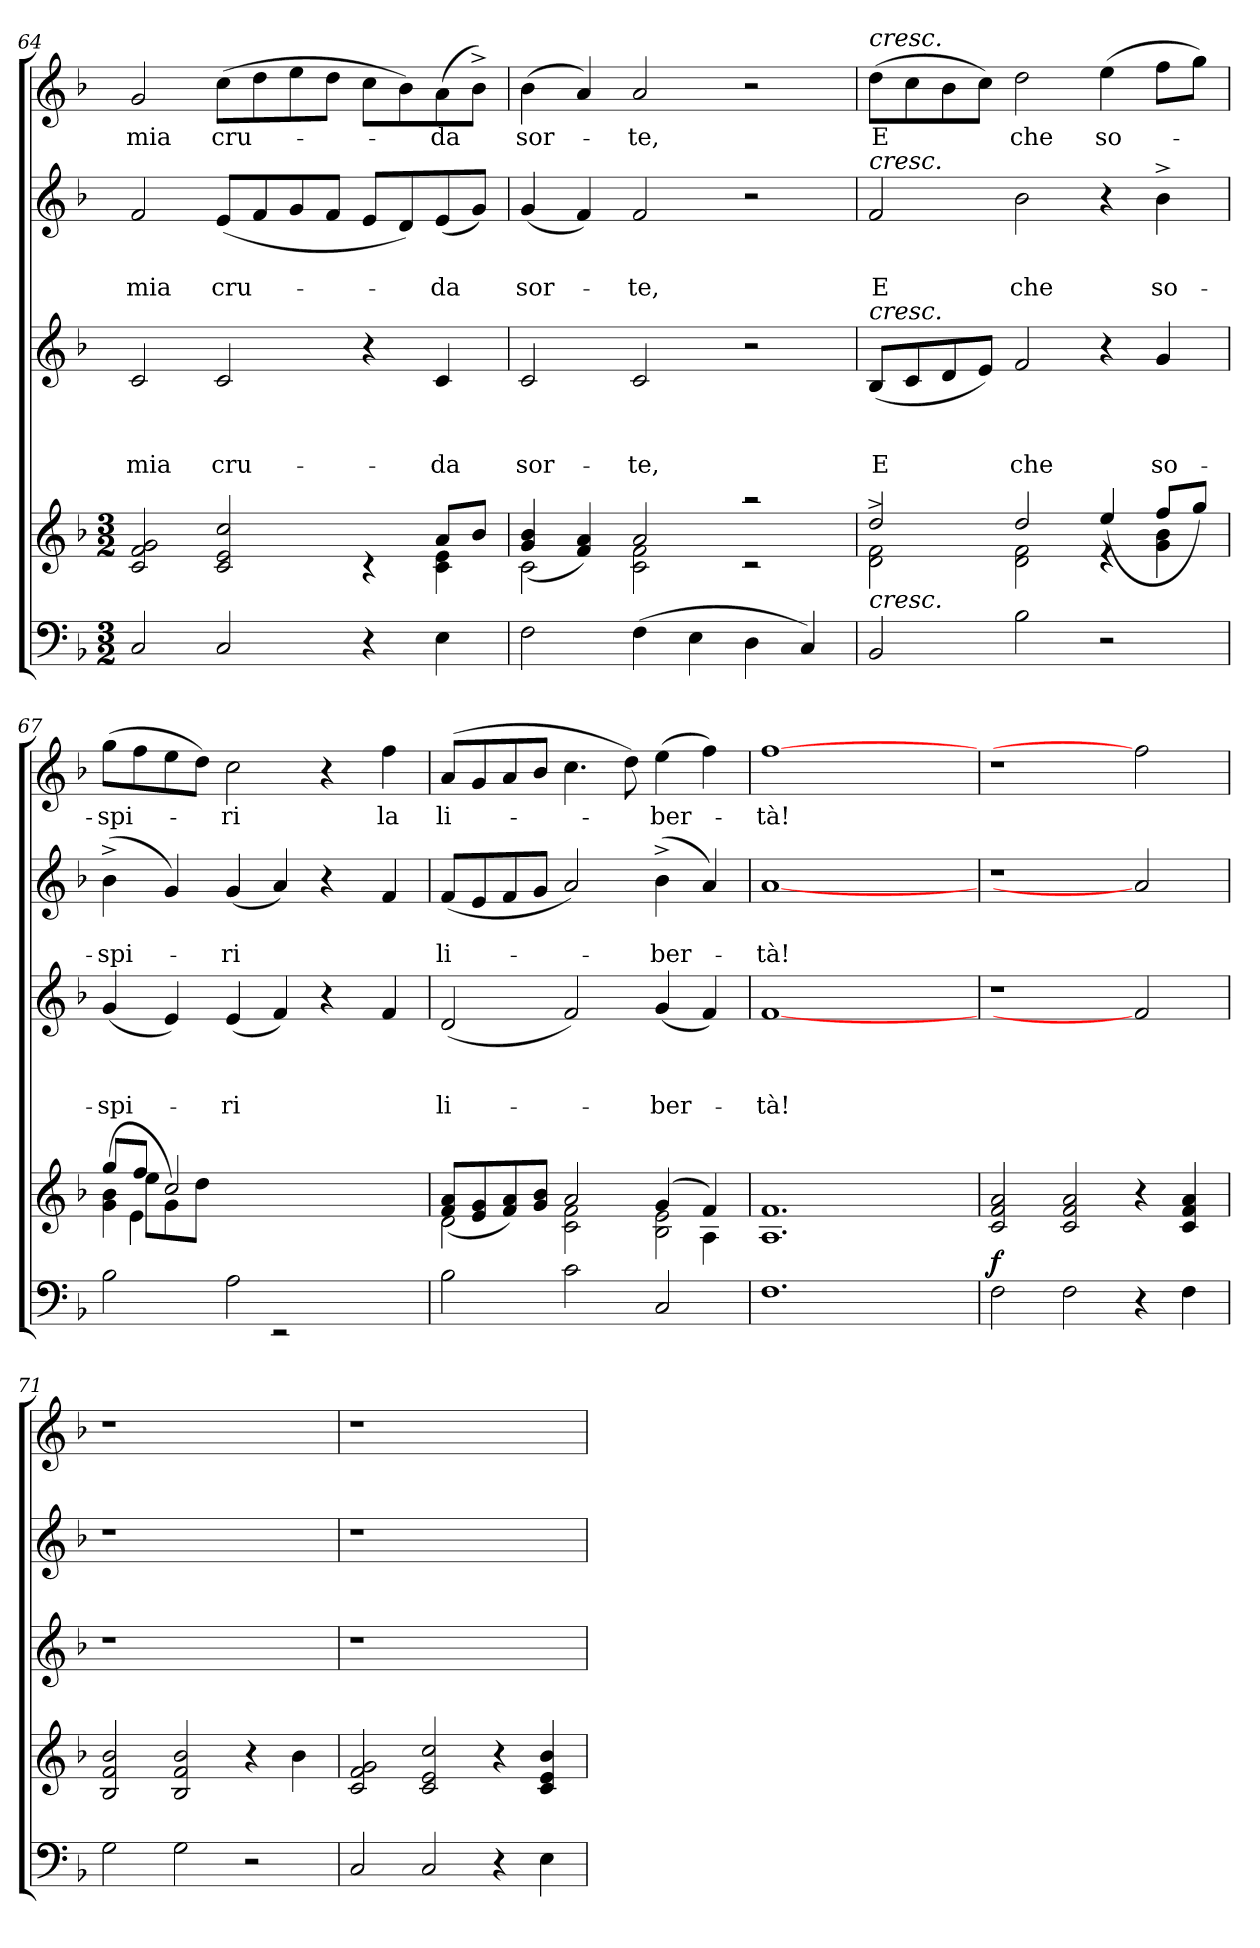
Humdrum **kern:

**kern	**dynam	**kern	**kern	**text	**text	**text	**kern	**text	**text	**kern	**text
*part5	*part5	*part4	*part3	*part3	*part3	*part3	*part2	*part2	*part2	*part1	*part1
*staff5	*staff5	*staff4	*staff3	*staff3	*staff3	*staff3	*staff2	*staff2	*staff2	*staff1	*staff1
*clefF4	*	*clefG2	*clefG2	*	*	*	*clefG2	*	*	*clefG2	*
*k[b-]	*	*k[b-]	*k[b-]	*	*	*	*k[b-]	*	*	*k[b-]	*
*F:	*	*F:	*F:	*	*	*	*F:	*	*	*F:	*
*M3/2	*	*M3/2	*	*	*	*	*	*	*	*	*
=64	=64	=64	=64	=64	=64	=64	=64	=64	=64	=64	=64
*	*	*^	*	*	*	*	*	*	*	*	*
!	!	!	!	!	!	!	!LO:LY:b	!	!	!LO:LY:b	!	!LO:LY:b
2C/	.	2c/ 2f/ 2g/	1ryy	2c/	.	.	mia	2f/	.	mia	2g/	mia
!	!	!	!	!	!	!	!LO:LY:b	!	!	!LO:LY:b	!	!LO:LY:b
2C/	.	2c/ 2e/ 2cc/	.	2c/	.	.	cru-	(<8e/L	.	cru-	(>8cc\L	cru-
.	.	.	.	.	.	.	.	8f/	.	.	8dd\	.
.	.	.	.	.	.	.	.	8g/	.	.	8ee\	.
.	.	.	.	.	.	.	.	8f/J	.	.	8dd\J	.
4r	.	4ryy	4rc	4r	.	.	.	8e/L	.	.	8cc\L	.
.	.	.	.	.	.	.	.	8d/)	.	.	8b-\)	.
!	!	!	!	!	!	!	!LO:LY:b	!	!	!LO:LY:b	!	!LO:LY:b
4E\	.	4c\ 4e\	8a/L	4c/	.	.	-da	(<8e/	.	-da	(>8a\	-da
.	.	.	8b-/J	.	.	.	.	8g/J)	.	.	8b-^>\J)	.
=65	=65	=65	=65	=65	=65	=65	=65	=65	=65	=65	=65	=65
!	!	!	!	!	!	!	!LO:LY:b	!	!	!LO:LY:b	!	!LO:LY:b
2F\	.	2c\	(4g/ 4b-/	2c/	.	.	sor-	(<4g/	.	sor-	(>4b-\	sor-
.	.	.	4f/ 4a/)	.	.	.	.	4f/)	.	.	4a/)	.
!	!	!	!	!	!	!	!LO:LY:b	!	!	!LO:LY:b	!	!LO:LY:b
(>4F\	.	2c\ 2f\	2a/	2c/	.	.	-te,	2f/	.	-te,	2a/	-te,
4E\	.	.	.	.	.	.	.	.	.	.	.	.
4D\	.	2raa	2rc	2r	.	.	.	2r	.	.	2r	.
4C/)	.	.	.	.	.	.	.	.	.	.	.	.
!!LO:LB:g=z
=66	=66	=66	=66	=66	=66	=66	=66	=66	=66	=66	=66	=66
!	!	!	!	!	!	!	!	!	!	!	!LO:TX:a:i:t=cresc.	!
!	!	!	!	!	!	!	!	!LO:TX:a:i:t=cresc.	!	!	!	!
!	!	!	!	!LO:TX:a:i:t=cresc.	!	!	!	!	!	!	!	!
!LO:TX:a:i:t=cresc.	!	!	!	!	!	!	!	!	!	!	!	!
!	!	!	!	!	!	!	!LO:LY:b	!	!	!LO:LY:b	!	!LO:LY:b
2BB-/	.	2d\^< 2f\^<	2dd/	(<8B-/L	.	.	E	2f/	.	E	(>8dd\L	E
.	.	.	.	8c/	.	.	.	.	.	.	8cc\	.
.	.	.	.	8d/	.	.	.	.	.	.	8b-\	.
.	.	.	.	8e/J)	.	.	.	.	.	.	8cc\J)	.
!	!	!	!	!	!	!	!LO:LY:b	!	!	!LO:LY:b	!	!LO:LY:b
2B-\	.	2d\ 2f\	2dd/	2f/	.	.	che	2b-\	.	che	2dd\	che
!	!	!	!	!	!	!	!	!	!	!	!	!LO:LY:b
2r	.	4re	(4ee/	4r	.	.	.	4r	.	.	(>4ee\	so-
!	!	!	!	!	!	!	!LO:LY:b	!	!	!LO:LY:b	!	!
.	.	4g\ 4b-\	8ff/L	4g/	.	.	so-	4b-^>\	.	so-	8ff\L	.
.	.	.	8gg/J)	.	.	.	.	.	.	.	8gg\J)	.
=67	=67	=67	=67	=67	=67	=67	=67	=67	=67	=67	=67	=67
*^	*	*^	*^	*	*	*	*	*	*	*	*	*
!	!	!	!	!	!	!	!	!	!	!LO:LY:b	!	!	!LO:LY:b	!	!LO:LY:b
2B-\	2.ryy	.	(4g\ 4b-\	8gg/L	8ryy	8ryy	(<4g/	.	.	-spi-	(>4b-^>\	.	-spi-	(>8gg\L	-spi-
.	.	.	.	8ff/J	8ee\L	4e\	.	.	.	.	.	.	.	8ff\	.
.	.	.	4g\)	2cc/	8ryy	.	4e/)	.	.	.	4g/)	.	.	8ee\	.
.	.	.	.	.	8dd\J	2.ryy	.	.	.	.	.	.	.	8dd\J)	.
!	!	!	!	!	!	!	!	!	!	!LO:LY:b	!	!	!LO:LY:b	!	!LO:LY:b
2A\	.	.	2.ryy	.	2.ryy	.	(<4e/	.	.	-ri	(<4g/	.	-ri	2cc\	-ri
.	2rEE	.	.	2.ryy	.	.	4f/)	.	.	.	4a/)	.	.	.	.
4ryy	.	.	.	.	.	.	4r	.	.	.	4r	.	.	4r	.
.	.	.	.	.	.	4.ryy	.	.	.	.	.	.	.	.	.
!	!	!	!	!	!	!	!	!	!	!	!	!	!	!	!LO:LY:b
4ryy	4ryy	.	4ryy	.	4ryy	.	4f/	.	.	.	4f/	.	.	4ff\	la
*	*	*	*	*	*v	*v	*	*	*	*	*	*	*	*	*
=68	=68	=68	=68	=68	=68	=68	=68	=68	=68	=68	=68	=68	=68	=68
!	!	!	!	!	!	!	!	!	!LO:LY:b	!	!	!LO:LY:b	!	!LO:LY:b
*v	*v	*	*	*	*	*	*	*	*	*	*	*	*	*
2B-\	.	2d\	(>8f/ 8a/L	1ryy	(<2d/	.	.	li-	(<8f/L	.	li-	(>8a/L	li-
.	.	.	8e/ 8g/	.	.	.	.	.	8e/	.	.	8g/	.
.	.	.	8f/ 8a/)	.	.	.	.	.	8f/	.	.	8a/	.
.	.	.	8g/ 8b-/J	.	.	.	.	.	8g/J	.	.	8b-/J	.
2c\	.	2a/	2c\ 2f\	.	2f/)	.	.	.	2a/)	.	.	4.cc\	.
.	.	.	.	.	.	.	.	.	.	.	.	8dd\)	.
!	!	!	!	!	!	!	!	!LO:LY:b	!	!	!LO:LY:b	!	!LO:LY:b
2C/	.	2B-\ 2e\	(4g/	4ryy	(<4g/	.	.	-ber-	(>4b-^>\	.	-ber-	(>4ee\	-ber-
.	.	.	4A\	4f/)	4f/)	.	.	.	4a/)	.	.	4ff\)	.
=69	=69	=69	=69	=69	=69	=69	=69	=69	=69	=69	=69	=69	=69
!	!	!	!	!	!	!	!	!LO:LY:b	!	!	!LO:LY:b	!	!LO:LY:b
*	*	*v	*v	*v	*	*	*	*	*	*	*	*	*
1.F	.	1.A 1.f	[1f	.	.	-tà!	[1a	.	-tà!	[1ff	-tà!
.	.	.	2ryy	.	.	.	2ryy	.	.	2ryy	.
!!LO:LB:g=z
=70	=70	=70	=70	=70	=70	=70	=70	=70	=70	=70	=70
!	!LO:DY:a	!	!	!	!	!	!	!	!	!	!
2F\	f	2c/ 2f/ 2a/	1r	.	.	.	1r	.	.	1r	.
2F\	.	2c/ 2f/ 2a/	.	.	.	.	.	.	.	.	.
4r	.	4r	2f]	.	.	.	2a]	.	.	2ff]	.
4F\	.	4c/ 4f/ 4a/	.	.	.	.	.	.	.	.	.
=71	=71	=71	=71	=71	=71	=71	=71	=71	=71	=71	=71
2G\	.	2B-/ 2f/ 2b-/	1r	.	.	.	1r	.	.	1r	.
2G\	.	2B-/ 2f/ 2b-/	.	.	.	.	.	.	.	.	.
2r	.	4r	2ryy	.	.	.	2ryy	.	.	2ryy	.
.	.	4b-\	.	.	.	.	.	.	.	.	.
=72	=72	=72	=72	=72	=72	=72	=72	=72	=72	=72	=72
2C/	.	2c/ 2f/ 2g/	1r	.	.	.	1r	.	.	1r	.
2C/	.	2c/ 2e/ 2cc/	.	.	.	.	.	.	.	.	.
4r	.	4r	2ryy	.	.	.	2ryy	.	.	2ryy	.
4E\	.	4c/ 4e/ 4b-/	.	.	.	.	.	.	.	.	.
=	=	=	=	=	=	=	=	=	=	=	=
*-	*-	*-	*-	*-	*-	*-	*-	*-	*-	*-	*-
